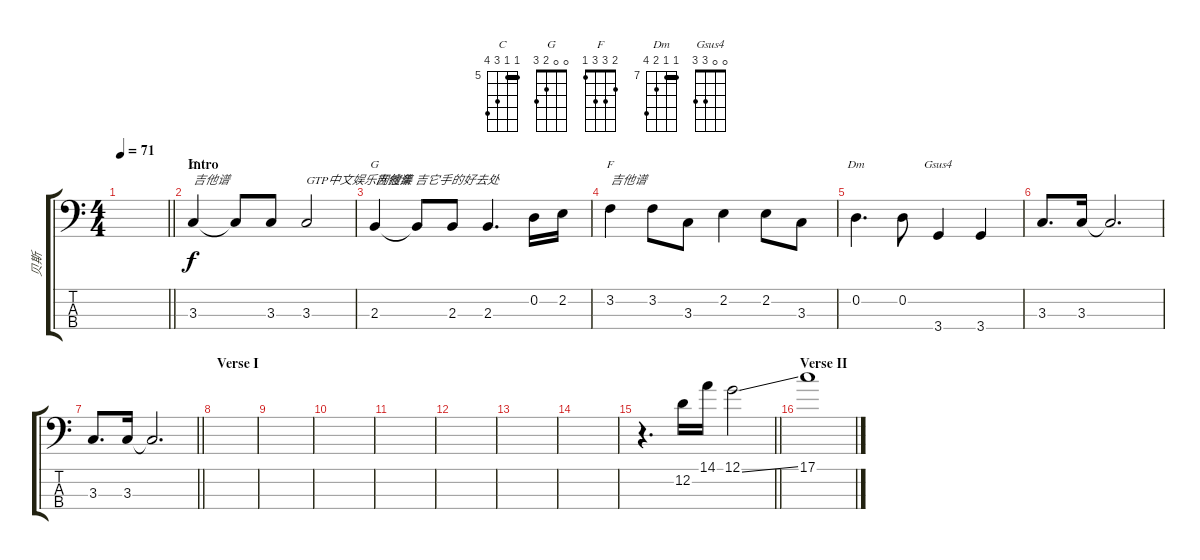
\track ("贝斯" "贝斯") {instrument electricbassfinger}
\staff {score tabs}
\tuning (G2 D2 A1 E1) {hide}
\chord ("C" 5 5 7 8) {firstfret 5 barre 5}
\chord ("G" 0 0 2 3)
\chord ("F" 2 3 3 1)
\chord ("Dm" 7 7 8 10) {firstfret 7 barre 7}
\chord ("Gsus4" 0 0 3 3)
\ts (4 4)
\tempo 71
\clef f4
\barLineRight lightlight
\ks c
|
\section ("" "Intro")
3.3.4{ch "C" txt "吉他谱"} 3.3{t}.8 3.3.8 3.3.2{txt "GTP中文娱乐网搜集 吉它手的好去处"} |
2.3.4{ch "G" txt "吉他谱"} 2.3{t}.8 2.3.8 2.3.4{d} 0.2.16 2.2.16 |
3.2.4{ch "F" txt "吉他谱"} 3.2.8 3.3.8 2.2.4 2.2.8 3.3.8 |
0.2.4{d ch "Dm"} 0.2.8 3.4.4{ch "Gsus4"} 3.4.4 |
3.3.8{d} 3.3.16 3.3{t}.2{d} |
\barLineRight lightlight
3.3.8{d} 3.3.16 3.3{t}.2{d} |
\section ("" "Verse I")
|
|
|
|
|
|
|
\barLineRight lightlight
r.4{d volume 10} 12.2.16 14.1.16 12.1{ss}.2 |
\section ("" "Verse II")
17.1.1
